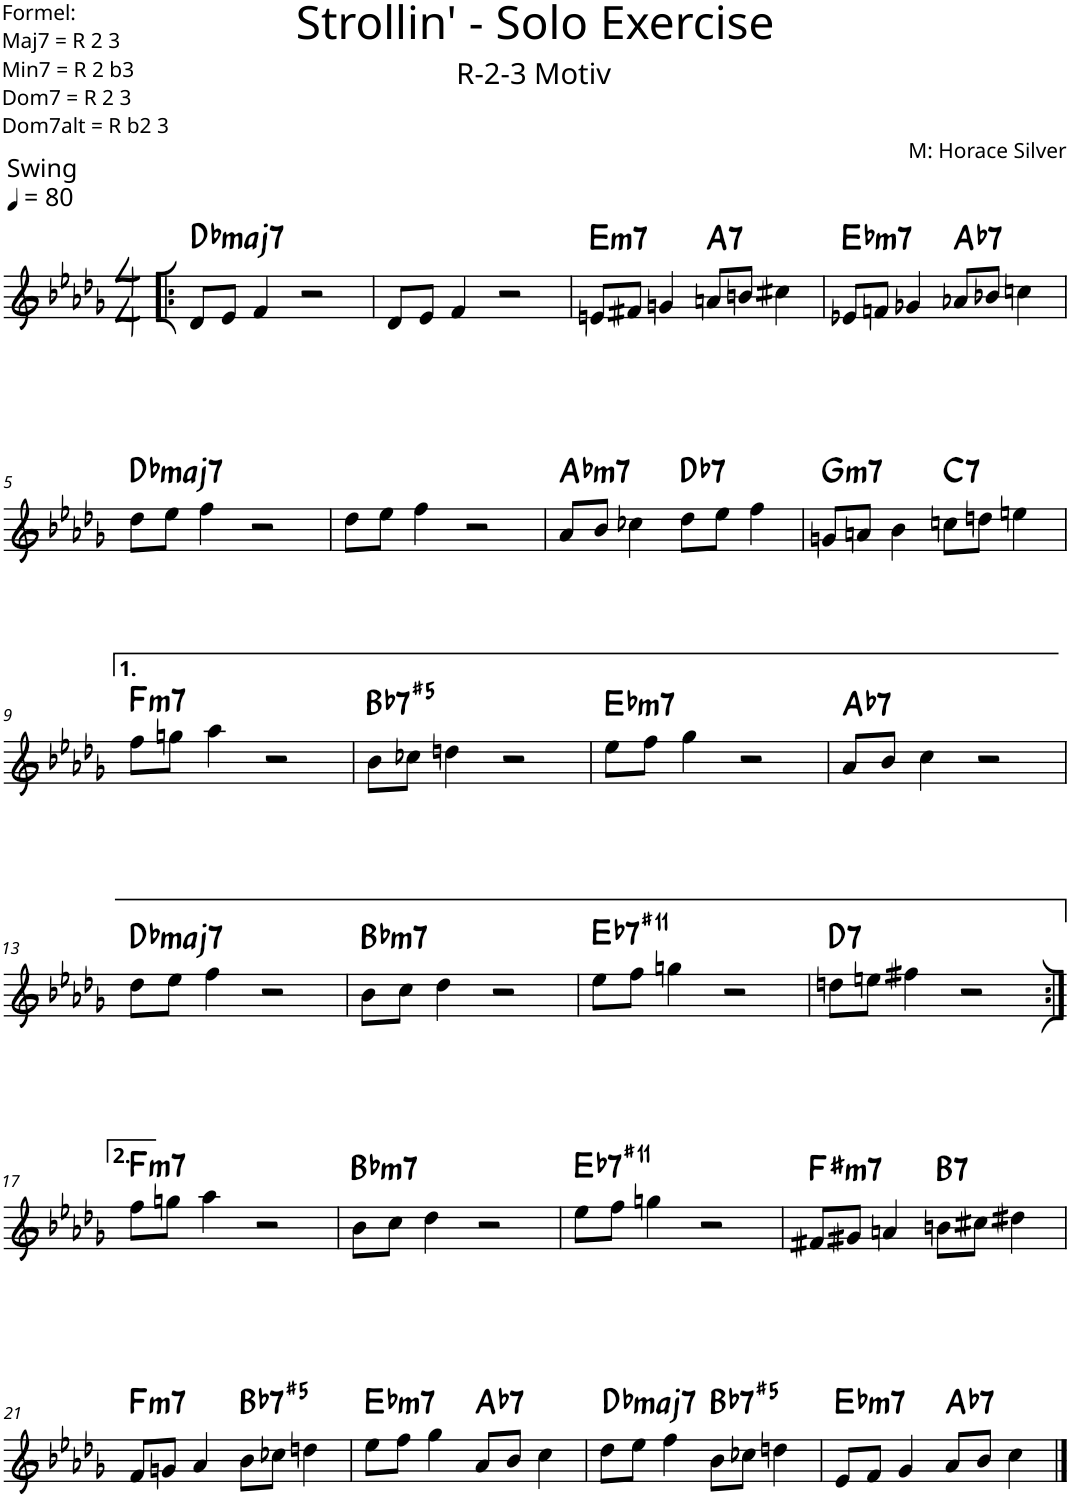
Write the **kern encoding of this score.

**kern	**harte
*part1	*part1
*staff1	*
*I"Piano	*
*I'Pno.	*
*clefG2	*
*k[b-e-a-d-g-]	*
*M4/4	*
*MM80	*
=1!|:	=1!|:
!LO:TX:a:t=Swing	!LO:H:kt=maj7
8d-/L	Db:maj7
8e-/J	.
4f/	.
2r	.
=2	=2
8d-/L	.
8e-/J	.
4f/	.
2r	.
=3	=3
!	!LO:H:kt=m7
8en/L	E:min7
8f#X/J	.
4gn/	.
!	!LO:H:kt=7
8an/L	A:7
8bn/J	.
4cc#X\	.
=4	=4
!	!LO:H:kt=m7
8e-X/L	Eb:min7
8fn/J	.
4g-X/	.
!	!LO:H:kt=7
8a-X/L	Ab:7
8b-X/J	.
4ccn\	.
!!LO:LB:g=z
=5	=5
!	!LO:H:kt=maj7
8dd-\L	Db:maj7
8ee-\J	.
4ff\	.
2r	.
=6	=6
8dd-\L	.
8ee-\J	.
4ff\	.
2r	.
=7	=7
!	!LO:H:kt=m7
8a-/L	Ab:min7
8b-/J	.
4cc-X\	.
!	!LO:H:kt=7
8dd-\L	Db:7
8ee-\J	.
4ff\	.
=8	=8
!	!LO:H:kt=m7
8gn/L	G:min7
8an/J	.
4b-\	.
!	!LO:H:kt=7
8ccn\L	C:7
8ddn\J	.
4een\	.
!!LO:LB:g=z
=9	=9
!	!LO:H:kt=m7
8ff\L	F:min7
8ggn\J	.
4aa-\	.
2r	.
=10	=10
!	!LO:H:kt=7
8b-\L	Bb:(3,#5,b7)
8cc-X\J	.
4ddn\	.
2r	.
=11	=11
!	!LO:H:kt=m7
8ee-\L	Eb:min7
8ff\J	.
4gg-\	.
2r	.
=12	=12
!	!LO:H:kt=7
8a-/L	Ab:7
8b-/J	.
4cc\	.
2r	.
!!LO:LB:g=z
=13	=13
!	!LO:H:kt=maj7
8dd-\L	Db:maj7
8ee-\J	.
4ff\	.
2r	.
=14	=14
!	!LO:H:kt=m7
8b-\L	Bb:min7
8cc\J	.
4dd-\	.
2r	.
=15	=15
!	!LO:H:kt=7
8ee-\L	Eb:7(#11)
8ff\J	.
4ggn\	.
2r	.
=16	=16
!	!LO:H:kt=7
8ddn\L	D:7
8een\J	.
4ff#X\	.
2r	.
!!LO:LB:g=z
=17:|!	=17:|!
!	!LO:H:kt=m7
8ff\L	F:min7
8ggn\J	.
4aa-\	.
2r	.
=18	=18
!	!LO:H:kt=m7
8b-\L	Bb:min7
8cc\J	.
4dd-\	.
2r	.
=19	=19
!	!LO:H:kt=7
8ee-\L	Eb:7(#11)
8ff\J	.
4ggn\	.
2r	.
=20	=20
!	!LO:H:kt=m7
8f#X/L	F#:min7
8g#X/J	.
4an/	.
!	!LO:H:kt=7
8bn\L	B:7
8cc#X\J	.
4dd#X\	.
!!LO:LB:g=z
=21	=21
!	!LO:H:kt=m7
8f/L	F:min7
8gn/J	.
4a-/	.
!	!LO:H:kt=7
8b-\L	Bb:(3,#5,b7)
8cc-X\J	.
4ddn\	.
=22	=22
!	!LO:H:kt=m7
8ee-\L	Eb:min7
8ff\J	.
4gg-\	.
!	!LO:H:kt=7
8a-/L	Ab:7
8b-/J	.
4cc\	.
=23	=23
!	!LO:H:kt=maj7
8dd-\L	Db:maj7
8ee-\J	.
4ff\	.
!	!LO:H:kt=7
8b-\L	Bb:(3,#5,b7)
8cc-X\J	.
4ddn\	.
=24	=24
!	!LO:H:kt=m7
8e-/L	Eb:min7
8f/J	.
4g-/	.
!	!LO:H:kt=7
8a-/L	Ab:7
8b-/J	.
4cc\	.
==	==
*-	*-
